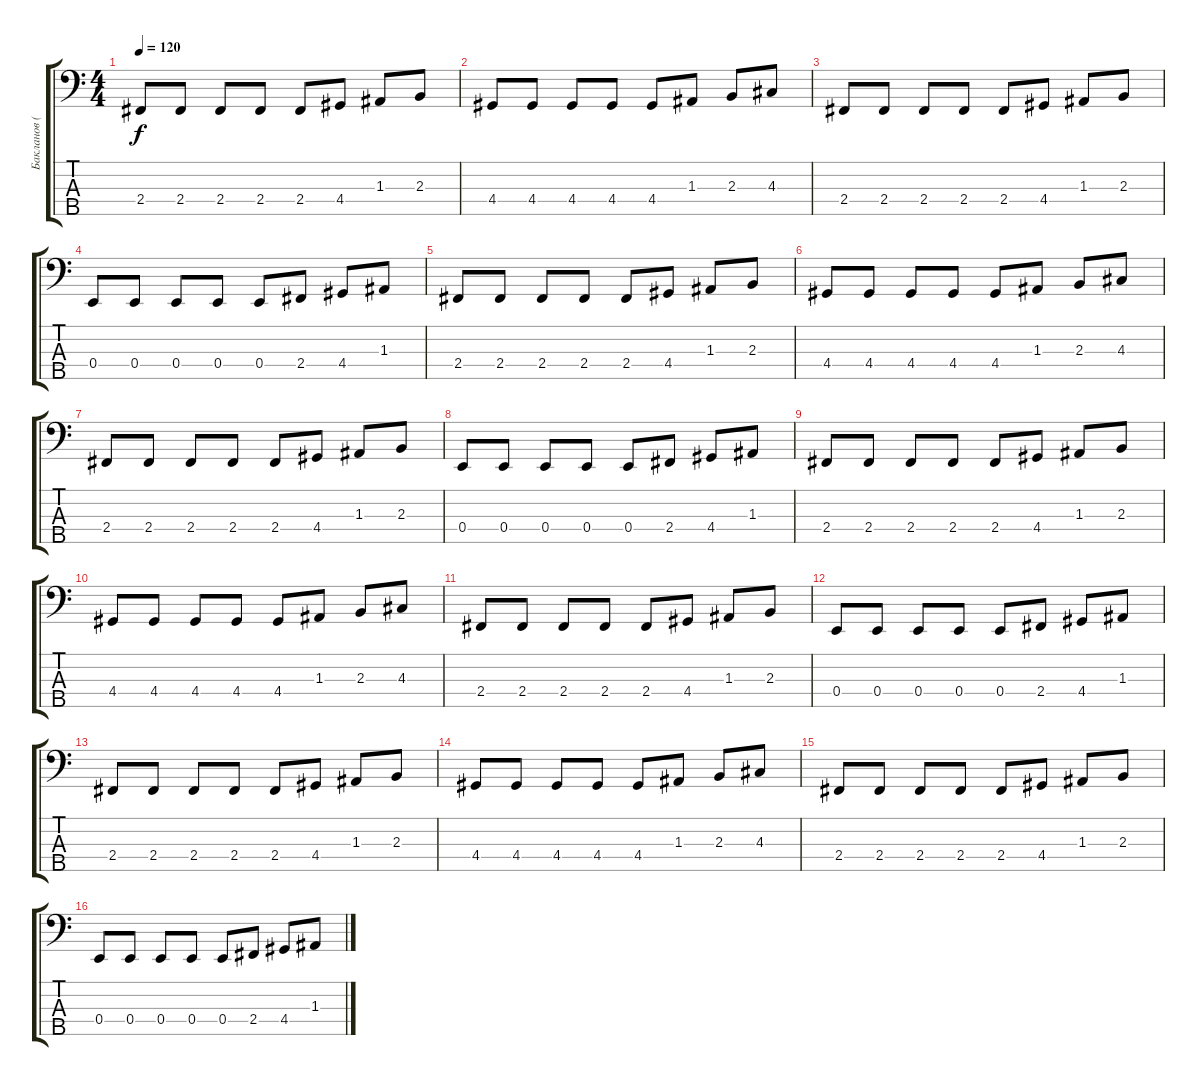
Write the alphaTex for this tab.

\track ("Бакланов (бас гитара)" "Бакланов (") {instrument electricbassfinger}
\staff {score tabs}
\tuning (G2 D2 A1 E1 B0) {hide}
\ts (4 4)
\tempo 120
\clef f4
\ks c
2.4.8{dy f} 2.4.8 2.4.8 2.4.8 2.4.8 4.4.8 1.3.8 2.3.8 |
4.4.8 4.4.8 4.4.8 4.4.8 4.4.8 1.3.8 2.3.8 4.3.8 |
2.4.8 2.4.8 2.4.8 2.4.8 2.4.8 4.4.8 1.3.8 2.3.8 |
0.4.8 0.4.8 0.4.8 0.4.8 0.4.8 2.4.8 4.4.8 1.3.8 |
2.4.8 2.4.8 2.4.8 2.4.8 2.4.8 4.4.8 1.3.8 2.3.8 |
4.4.8 4.4.8 4.4.8 4.4.8 4.4.8 1.3.8 2.3.8 4.3.8 |
2.4.8 2.4.8 2.4.8 2.4.8 2.4.8 4.4.8 1.3.8 2.3.8 |
0.4.8 0.4.8 0.4.8 0.4.8 0.4.8 2.4.8 4.4.8 1.3.8 |
2.4.8 2.4.8 2.4.8 2.4.8 2.4.8 4.4.8 1.3.8 2.3.8 |
4.4.8 4.4.8 4.4.8 4.4.8 4.4.8 1.3.8 2.3.8 4.3.8 |
2.4.8 2.4.8 2.4.8 2.4.8 2.4.8 4.4.8 1.3.8 2.3.8 |
0.4.8 0.4.8 0.4.8 0.4.8 0.4.8 2.4.8 4.4.8 1.3.8 |
2.4.8 2.4.8 2.4.8 2.4.8 2.4.8 4.4.8 1.3.8 2.3.8 |
4.4.8 4.4.8 4.4.8 4.4.8 4.4.8 1.3.8 2.3.8 4.3.8 |
2.4.8 2.4.8 2.4.8 2.4.8 2.4.8 4.4.8 1.3.8 2.3.8 |
0.4.8 0.4.8 0.4.8 0.4.8 0.4.8 2.4.8 4.4.8 1.3.8
